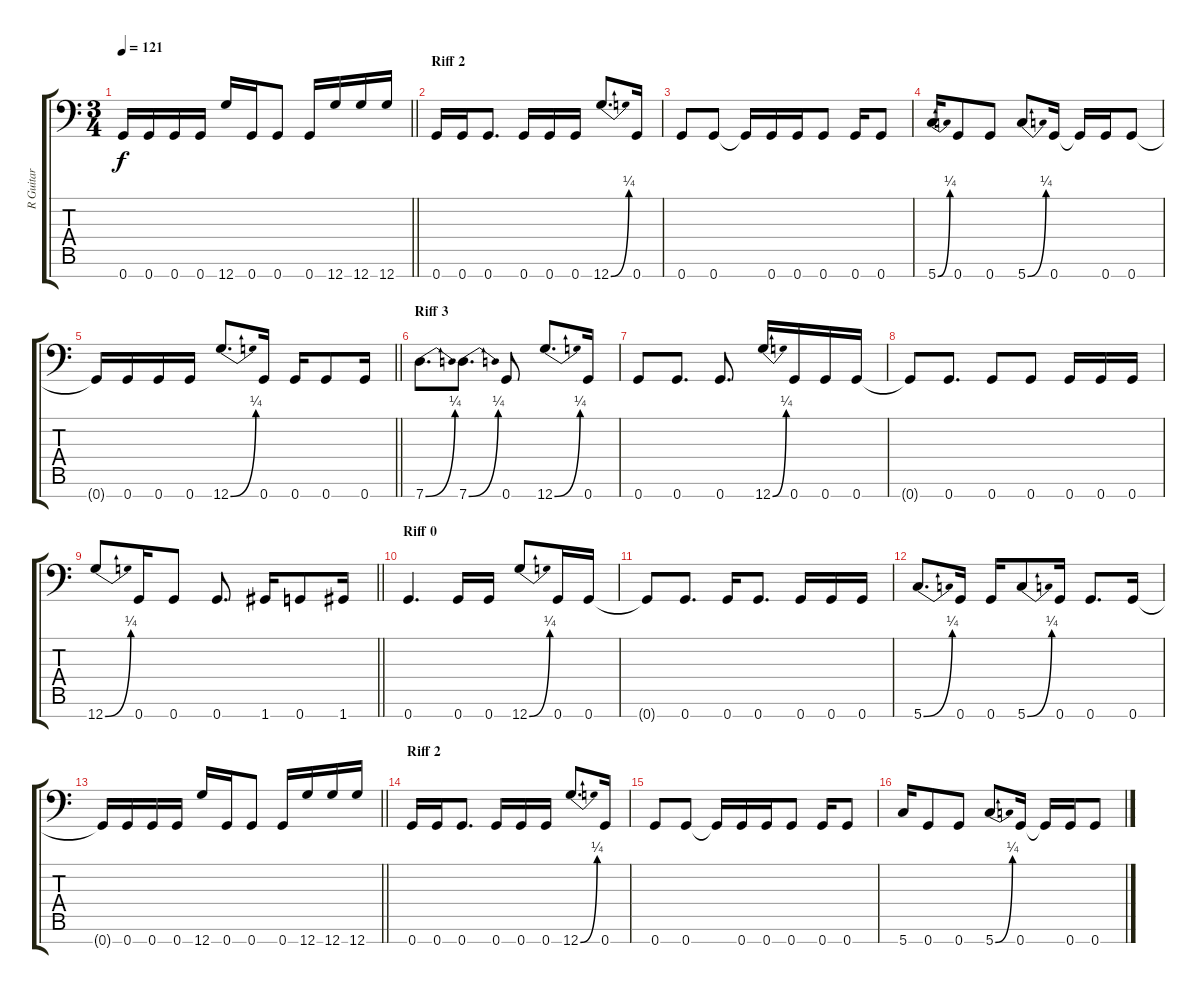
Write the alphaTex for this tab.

\track ("R Guitar" "R Guitar") {instrument distortionguitar}
\staff {score tabs}
\tuning (D4 A3 F3 C3 G2 D2 G1) {hide}
\ts (3 4)
\tempo 121
\clef f4
\barLineRight lightlight
\ks c
0.7{t}.16{dy f} 0.7.16 0.7.16 0.7.16 12.7.16 0.7.16 0.7.8 0.7.16 12.7.16 12.7.16 12.7.16 |
\section ("" "Riff 2")
0.7.16 0.7.16 0.7.8{d} 0.7.16 0.7.16 0.7.16 12.7{be (bend 0 0 60 1)}.8{d} 0.7.16 |
0.7.8 0.7.8 0.7{t}.16 0.7.16 0.7.16 0.7.8 0.7.16 0.7.8 |
5.7{be (bend 0 0 60 1)}.16 0.7.8 0.7.8 5.7{be (bend 0 0 60 1)}.8 0.7.16 0.7{t}.16 0.7.16 0.7.8 |
\barLineRight lightlight
0.7{t}.16 0.7.16 0.7.16 0.7.16 12.7{be (bend 0 0 60 1)}.8{d} 0.7.16 0.7.16 0.7.8 0.7.16 |
\section ("" "Riff 3")
7.7{be (bend 0 0 60 1)}.8{d} 7.7{be (bend 0 0 60 1)}.8{d} 0.7.8 12.7{be (bend 0 0 60 1)}.8{d} 0.7.16 |
0.7.8 0.7.8{d} 0.7.8{d} 12.7{be (bend 0 0 60 1)}.16 0.7.16 0.7.16 0.7.16 |
0.7{t}.8 0.7.8{d} 0.7.8 0.7.8 0.7.16 0.7.16 0.7.16 |
\barLineRight lightlight
12.7{be (bend 0 0 60 1)}.8 0.7.16 0.7.8 0.7.8{d} 1.7.16 0.7.8 1.7.16 |
\section ("" "Riff 0")
0.7.4{d} 0.7.16 0.7.16 12.7{be (bend 0 0 60 1)}.8 0.7.16 0.7.16 |
0.7{t}.8 0.7.8{d} 0.7.16 0.7.8{d} 0.7.16 0.7.16 0.7.16 |
5.7{be (bend 0 0 60 1)}.8{d} 0.7.16 0.7.16 5.7{be (bend 0 0 60 1)}.8 0.7.16 0.7.8{d} 0.7.16 |
\barLineRight lightlight
0.7{t}.16 0.7.16 0.7.16 0.7.16 12.7.16 0.7.16 0.7.8 0.7.16 12.7.16 12.7.16 12.7.16 |
\section ("" "Riff 2")
0.7.16 0.7.16 0.7.8{d} 0.7.16 0.7.16 0.7.16 12.7{be (bend 0 0 60 1)}.8{d} 0.7.16 |
0.7.8 0.7.8 0.7{t}.16 0.7.16 0.7.16 0.7.8 0.7.16 0.7.8 |
5.7.16 0.7.8 0.7.8 5.7{be (bend 0 0 60 1)}.8 0.7.16 0.7{t}.16 0.7.16 0.7.8
